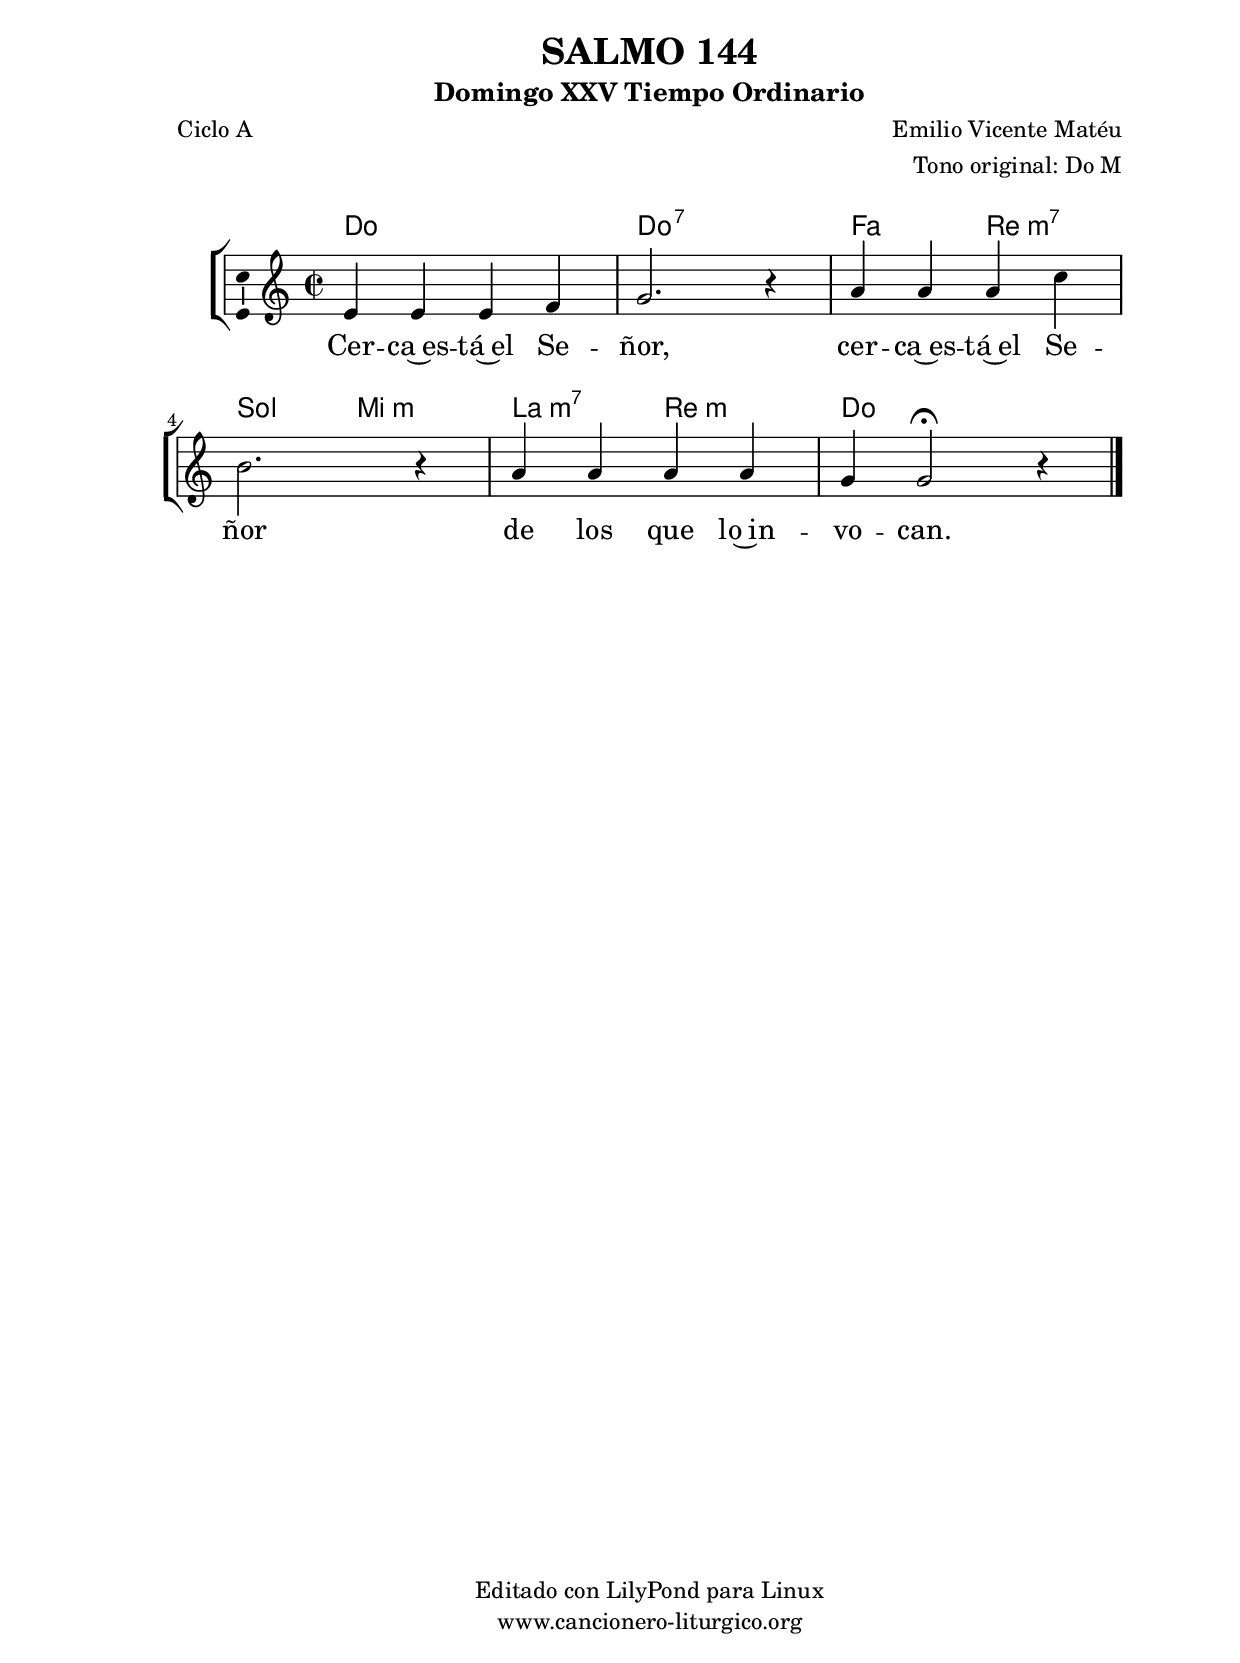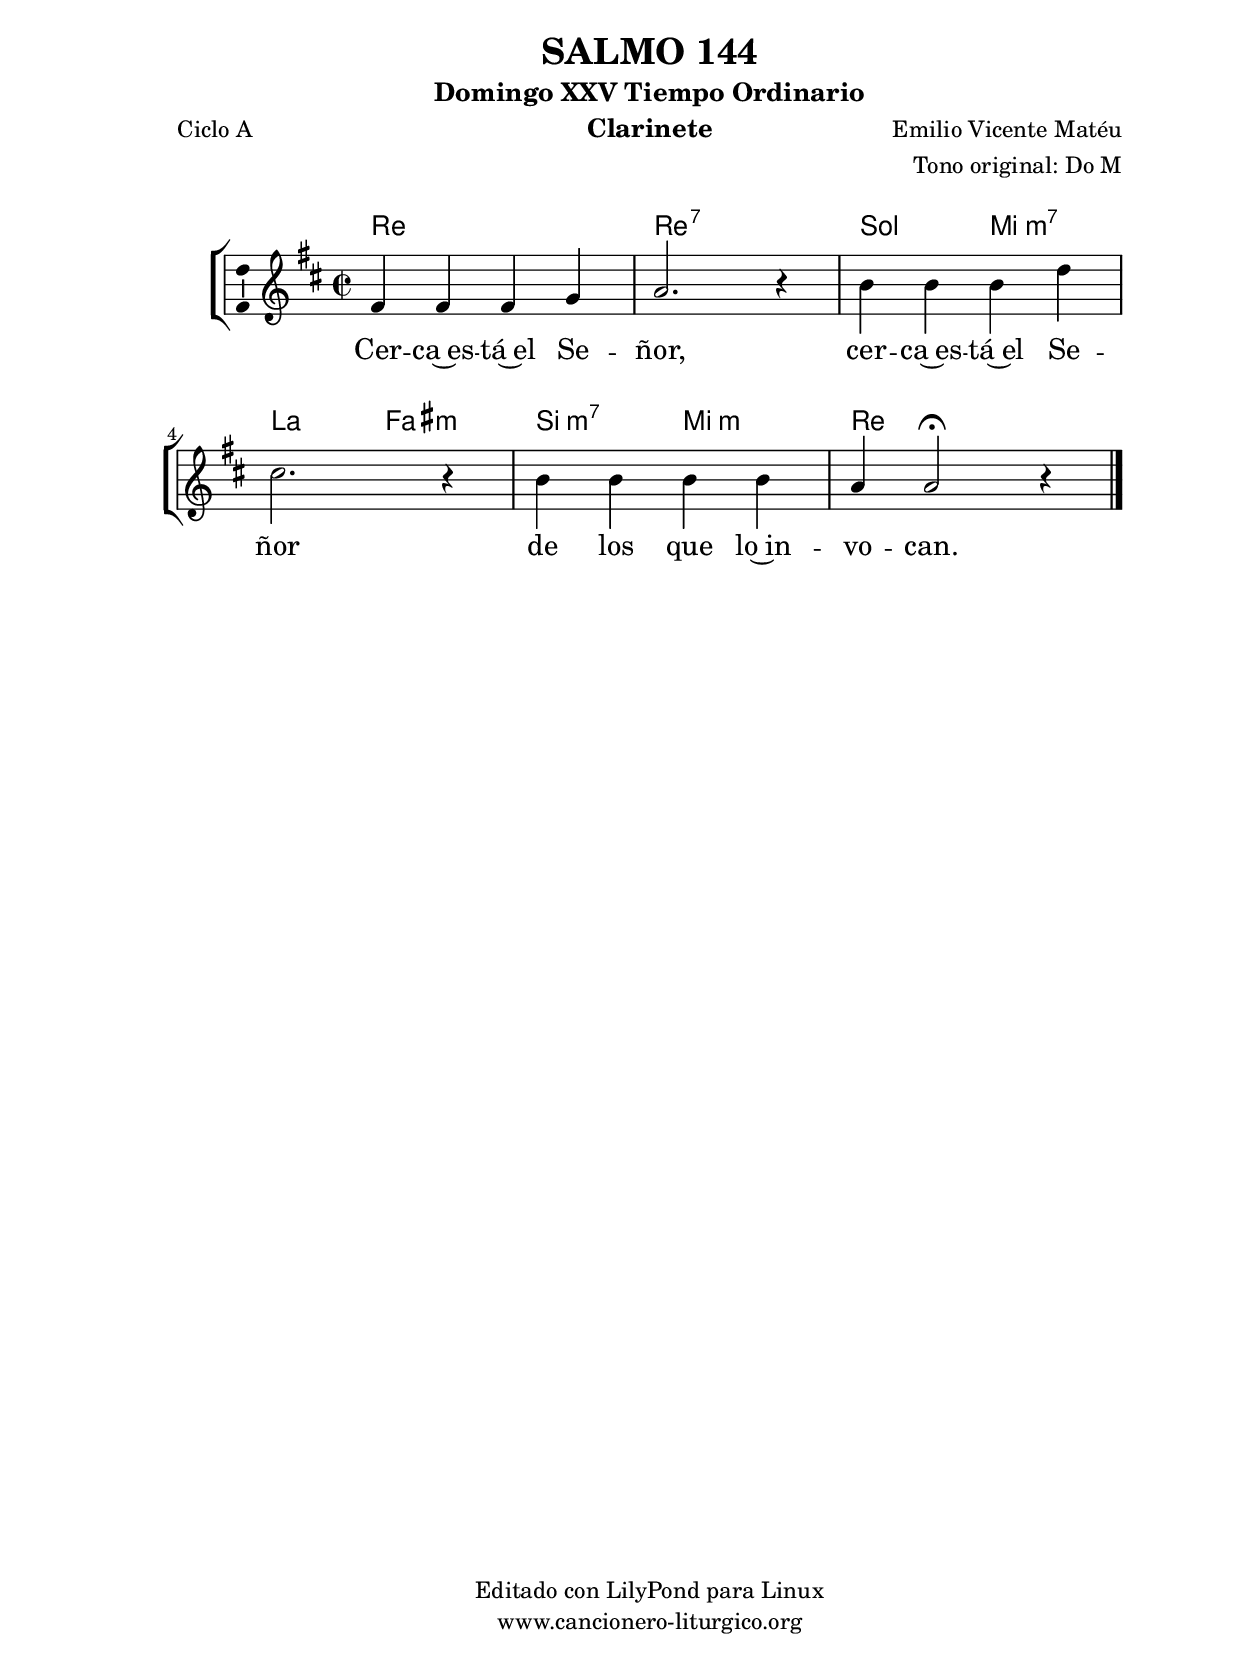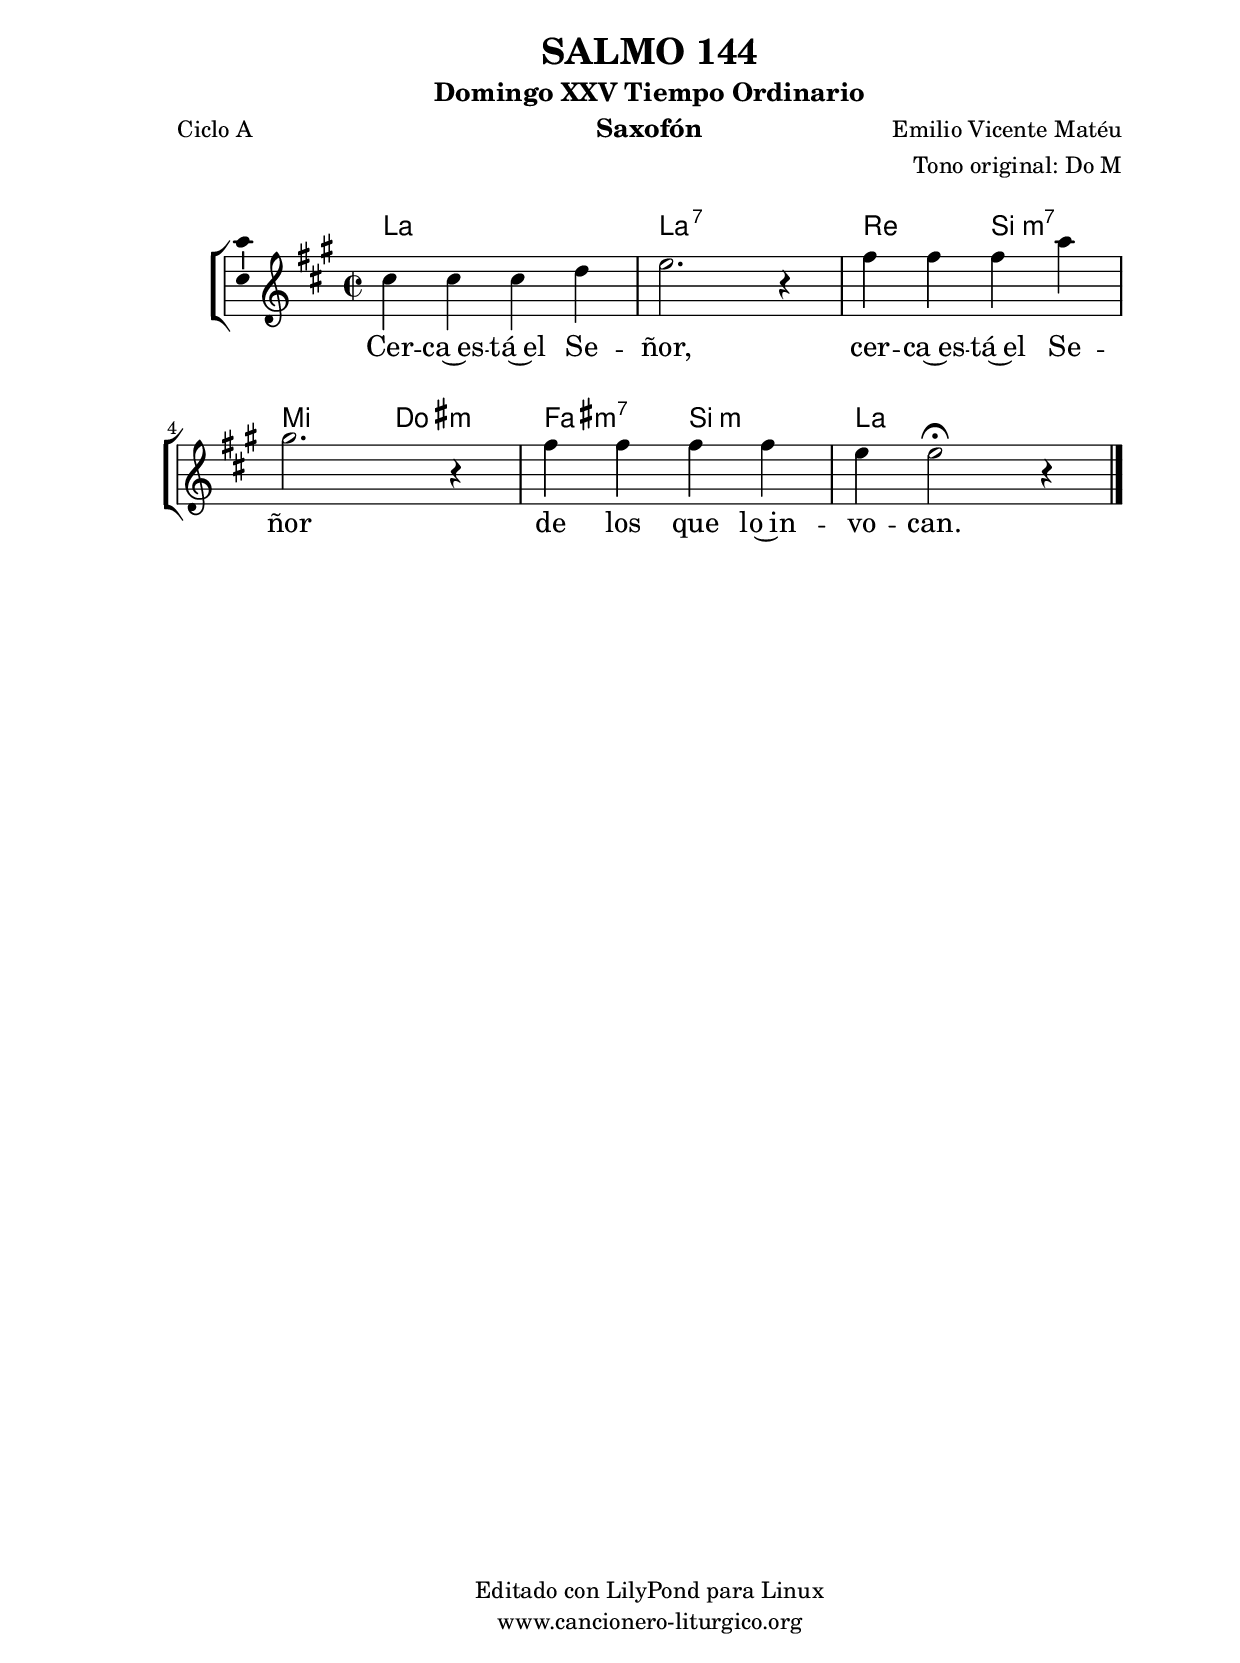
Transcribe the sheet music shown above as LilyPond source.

%
%para convertir .midi en .wav:
%timidity filename.midi -Ow -o finename.wav
%
%
%Para convertir de .wav a .mp3:
%lame -h -m j filename.wav
%
%
%para escuchar el midi:
%timidity nombrefichero.midi
%


%versión de lilypond para la que se ha escrito esta partitura:
\version "2.16.0"

	%Tamaño papel
	#(set-default-paper-size "a4")
	%Tamaño partitura
	#(set-global-staff-size 20)
	%No responde al pulsar sobre una nota
	#(ly:set-option 'point-and-click #f)

%parámetros del encabezamiento:
\header {
	title = "SALMO 144"
	subtitle = "Domingo XXV Tiempo Ordinario"
	composer = "Emilio Vicente Matéu"
	poet = "Ciclo A"
	meter = ""
	arranger = "Tono original: Do M"
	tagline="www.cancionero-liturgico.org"
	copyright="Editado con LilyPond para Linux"
	tiempo = "Ordinario"
	usos = "Salmo"
	letra = "Cerca está el Señor, cerca está el Señor de los que lo invocan."
	}

%parámetros asociados al papel:
\paper  {
	oddHeaderMarkup = \markup {\fill-line { \on-the-fly #not-first-page \fromproperty #'header:title \on-the-fly #not-first-page \fromproperty #'header:composer }}
	evenHeaderMarkup = \markup {\fill-line { \fromproperty #'header:composer \fromproperty #'header:title }}
	#(set-paper-size "a4")
	print-page-number = ##f
	first-page-number = 1
	print-first-page-number = ##f
%	head-separation = 3.0 \cm
	top-margin = 2.0 \cm
	bottom-margin = 0.5\cm
%%%	bottom-margin = -1.0\cm
	left-margin = 3.0 \cm
	line-width = 16.0 \cm 
	indent = 8\mm
	interscoreline = 2.\mm
	between-system-space = 15\mm
%	para que las partituras no llenen la hoja:
	ragged-bottom = ##t
%	idem para la última hoja:
	ragged-last-bottom = ##f
%	para que las partituras llenen el ancho del papel:
	ragged-last = ##f
	after-title-space = 2.5 \cm
%page-count=1
%system-count=8

	%Flexible Vertical Spacing
%	markup-markup-spacing =
%	#'((basic-distance . 15) (minimum-distance . 15) (padding . 3))
	markup-system-spacing =
	#'((basic-distance . 15) (minimum-distance . 15) (padding . 3))
	system-system-spacing =
	#'((basic-distance . 15) (minimum-distance . 15) (padding . 3))
	score-system-spacing =
	#'((basic-distance . 15) (minimum-distance . 15) (padding . 5))
%	top-system-spacing = % header
%	#'((basic-distance . 8) (minimum-distance . 0) (padding . 3))
%	top-markup-spacing =
%	#'((basic-distance . 20) (minimum-distance . 20) (padding . 3))
	last-bottom-spacing = % footer
	#'((basic-distance . 5) (minimum-distance . 5) (padding . 3))
%	score-markup-spacing =
%	#'((basic-distance . 16) (minimum-distance . 13) (padding . 3))

	}


%parámetros que afectan a toda la partitura:
global =  {
	%clave de sol (G):
	\clef G
	%armadura:
%	\transpose ees c
	\key c \major
	\tempo 4=120
	\set Score.tempoHideNote = ##t
	}


acordes = {
	\italianChords
	\chordmode {
%	\transpose ees c
{

c1 c:7 f2 d:m7 g e:m a:m7 d:m c1

	}
	}
}

melodia = 
%\transpose ees c
{
	\relative c'{
	\time 2/2

e4 e e f
g2. r4
a4 a a c
b2. r4
a4 a a a
g4 g2 \fermata r4

	\bar "|."
	}
	}


texto = \lyricmode {
Cer -- ca~es -- tá~el Se -- ñor,
cer -- ca~es -- tá~el Se -- ñor
de los que lo~in -- vo -- can.
	}


acordesStaff = \context ChordNames = acordesStaff <<
	\set chordChanges = ##t
	\acordes
	>>


vozStaff = \context Voice = vozStaff
\with {\consists "Ambitus_engraver"}
<<
%	\set Staff.instrumentName = ""
%	\set Staff.shortInstrumentName = ""
%	\set Staff.midiInstrument = #"clarinet"
%	\set Staff.midiInstrument = #"cello"
%	\set Staff.midiInstrument = #"flute"
	\set Staff.midiInstrument = #"electric guitar (jazz)"
%	\set Staff.midiInstrument = #"english horn"
%	\set Staff.midiInstrument = #"violin"
%	\set Staff.midiInstrument = #"glockenspiel"
	\set Staff.midiMinimumVolume = #0.7
	\set Staff.midiMaximumVolume = #0.9
	\global
	\melodia
	>>


textoStaff = \context Lyrics = textoStaff <<
	\lyricsto vozStaff \texto
	>>

\book {
	\score {
		\context ChoirStaff {
			\override StaffGroup.SystemStartBracket #'collapse-height = #1
			\override Score.SystemStartBar #'collapse-height = #1
			<<
			\acordesStaff
			\vozStaff
			\textoStaff
			>>
			}
		\layout {
	    		\context {
				\Lyrics
				\override LyricText #'font-size = #2
				}
	   		 \context {
				\Score
				%fontSize = #3
				\override StaffSymbol #'staff-space = #(magstep +3)
				%\override Beam #'thickness = #0.55
				%\override SpacingSpanner #'spacing-increment = #1.0
				%\override Slur #'height-limit = #1.5
				}
			}
		}
	\score {
		\unfoldRepeats
		\context ChoirStaff {
			<<
			\acordesStaff
			\vozStaff
			>>
			}
		\midi {
	  		\context {
	  			\Score
				tempoWholesPerMinute = #(ly:make-moment 70 4)
				}
			}
		}
	}

%Partitura para clarinete
#(define output-suffix "C")
\book {
	\header{
		instrument = "Clarinete"
		}
	\score {
		\context ChoirStaff {
			\override StaffGroup.SystemStartBracket #'collapse-height = #1
			\override Score.SystemStartBar #'collapse-height = #1
\transpose c d
			<<
			\acordesStaff
			\vozStaff
			\textoStaff
			>>
			}
		\layout {
	    		\context {
				\Lyrics
				\override LyricText #'font-size = #2
				}
	   		 \context {
				\Score
				%fontSize = #3
				\override StaffSymbol #'staff-space = #(magstep +3)
				%\override Beam #'thickness = #0.55
				%\override SpacingSpanner #'spacing-increment = #1.0
				%\override Slur #'height-limit = #1.5
				}
			}
		}
	}

%Partitura para saxofón
#(define output-suffix "S")
\book {
	\header{
		instrument = "Saxofón"
		}
	\score {
		\context ChoirStaff {
			\override StaffGroup.SystemStartBracket #'collapse-height = #1
			\override Score.SystemStartBar #'collapse-height = #1
\transpose c a
			<<
			\acordesStaff
			\vozStaff
			\textoStaff
			>>
			}
		\layout {
	    		\context {
				\Lyrics
				\override LyricText #'font-size = #2
				}
	   		 \context {
				\Score
				%fontSize = #3
				\override StaffSymbol #'staff-space = #(magstep +3)
				%\override Beam #'thickness = #0.55
				%\override SpacingSpanner #'spacing-increment = #1.0
				%\override Slur #'height-limit = #1.5
				}
			}
		}
	}

